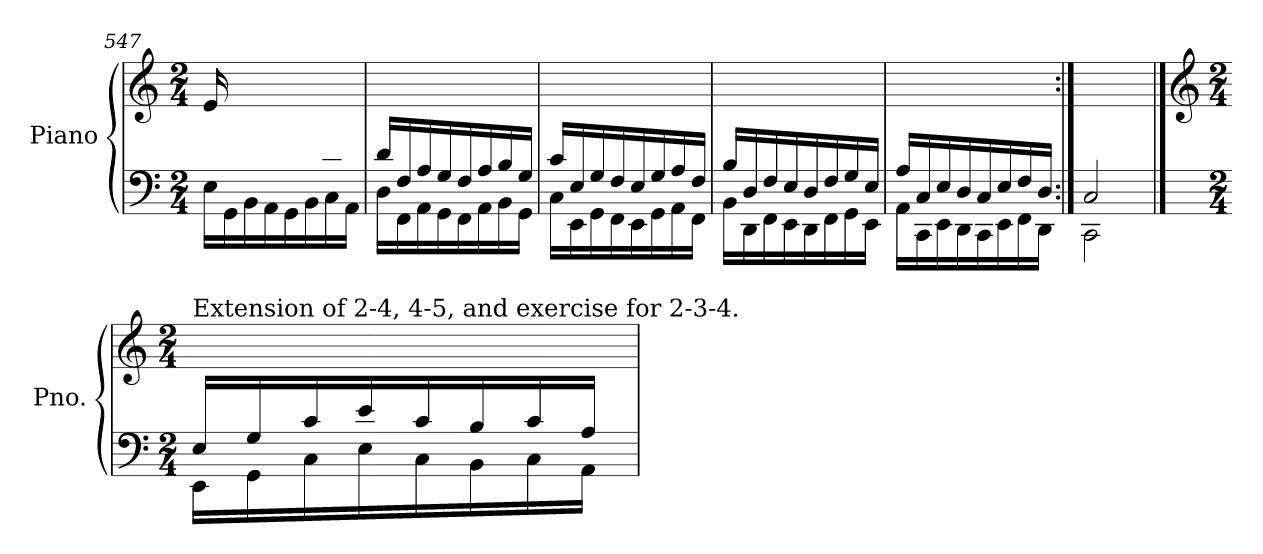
**kern	**kern
*part1	*part1
*staff2	*staff1
*I"Piano	*
*I'Pno.	*
!!LO:LB:g=z
*clefF4	*clefG2
*k[]	*k[]
*M2/4	*M2/4
=547	=547
*^	*
16ryy	16E\LL	16e/LL
16G/	16GG\	4..ryy
16B/	16BB\	.
16A/	16AA\	.
16G/	16GG\	.
16B/	16BB\	.
16c/	16C\	.
16A/JJ	16AA\JJ	.
=548	=548	=548
16d/LL	16D\LL	2ryy
16F/	16FF\	.
16A/	16AA\	.
16G/	16GG\	.
16F/	16FF\	.
16A/	16AA\	.
16B/	16BB\	.
16G/JJ	16GG\JJ	.
=549	=549	=549
16c/LL	16C\LL	2ryy
16E/	16EE\	.
16G/	16GG\	.
16F/	16FF\	.
16E/	16EE\	.
16G/	16GG\	.
16A/	16AA\	.
16F/JJ	16FF\JJ	.
=550	=550	=550
16B/LL	16BB\LL	2ryy
16D/	16DD\	.
16F/	16FF\	.
16E/	16EE\	.
16D/	16DD\	.
16F/	16FF\	.
16G/	16GG\	.
16E/JJ	16EE\JJ	.
=551	=551	=551
16A/LL	16AA\LL	2ryy
16C/	16CC\	.
16E/	16EE\	.
16D/	16DD\	.
16C/	16CC\	.
16E/	16EE\	.
16F/	16FF\	.
16D/JJ	16DD\JJ	.
=552:|!	=552:|!	=552:|!
2C/	2CC\	2ryy
!!LO:PB:g=z
==553	==553	==553
*	*	*clefG2
*M2/4	*	*M2/4
!	!	!LO:TX:a:t=Extension of 2-4, 4-5, and exercise for 2-3-4.
16E/LL	16EE\LL	2ryy
16G/	16GG\	.
16c/	16C\	.
16e/	16E\	.
16c/	16C\	.
16B/	16BB\	.
16c/	16C\	.
16A/JJ	16AA\JJ	.
*v	*v	*
=	=
*-	*-
